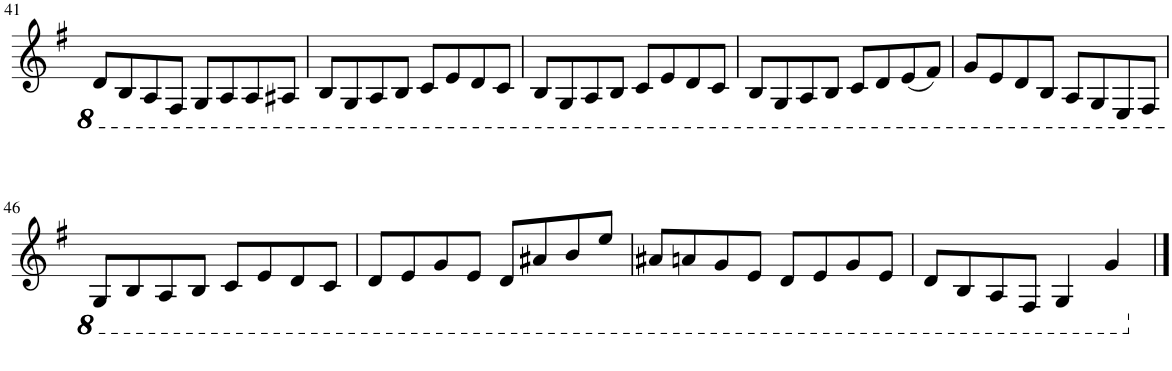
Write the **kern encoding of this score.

**kern
*part1
*staff1
*I"Piano
*I'Pno.
!!LO:PB:g=z
*clefG2
*k[f#]
*M4/4
=41
8D/L
8BB/
8AA/
8FF#/J
8GG/L
8AA/
8AA/
8AA#X/J
=42
8BB/L
8GG/
8AA/
8BB/J
8C/L
8E/
8D/
8C/J
=43
8BB/L
8GG/
8AA/
8BB/J
8C/L
8E/
8D/
8C/J
=44
8BB/L
8GG/
8AA/
8BB/J
8C/L
8D/
(8E/
8F#/J)
=45
8G/L
8E/
8D/
8BB/J
8AA/L
8GG/
8EE/
8FF#/J
!!LO:LB:g=z
=46
8GG/L
8BB/
8AA/
8BB/J
8C/L
8E/
8D/
8C/J
=47
8D/L
8E/
8G/
8E/J
8D/L
8A#X/
8B/
8e/J
=48
8A#X/L
8An/
8G/
8E/J
8D/L
8E/
8G/
8E/J
=49
8D/L
8BB/
8AA/
8FF#/J
4GG/
4G/
==
*-
